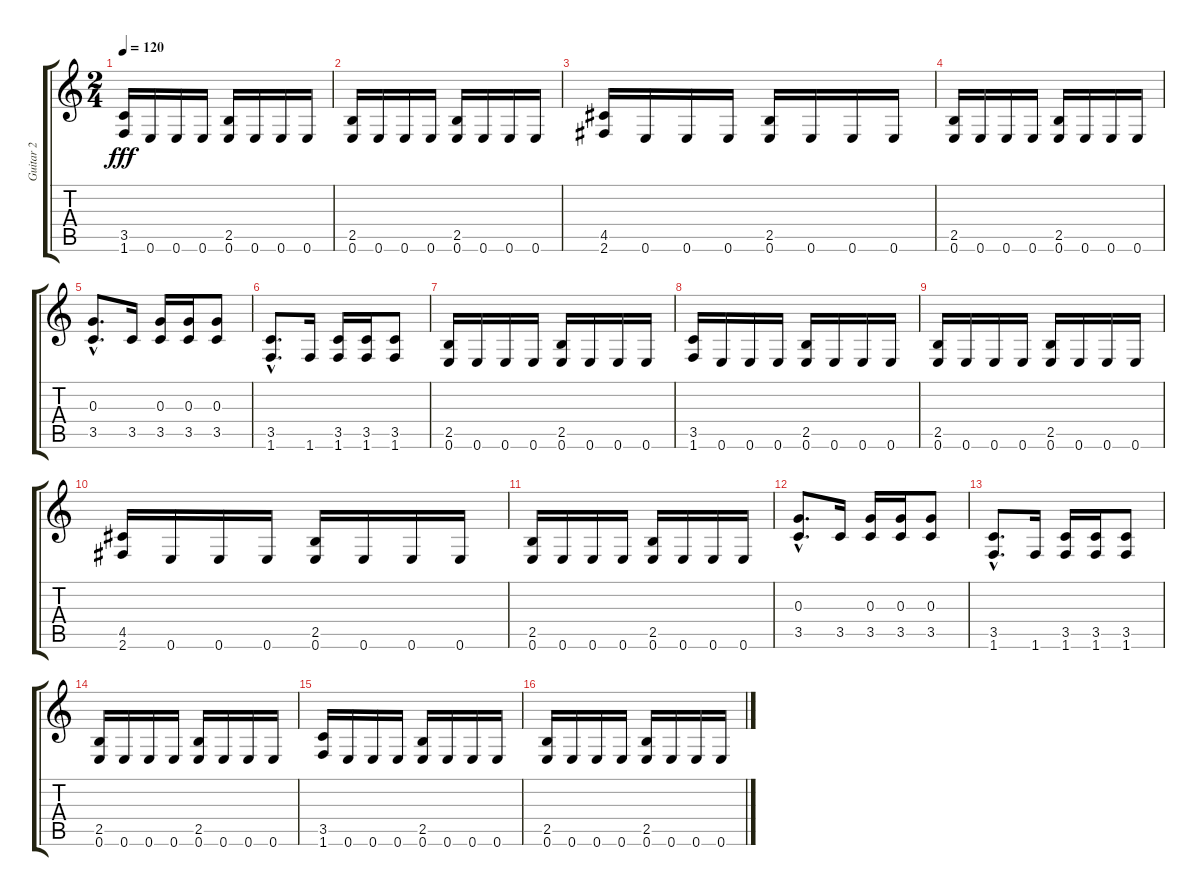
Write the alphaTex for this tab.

\track ("Guitar 2" "Guitar 2") {instrument distortionguitar}
\staff {score tabs}
\tuning (E4 B3 G3 D3 A2 E2) {hide}
\ts (2 4)
\tempo 120
\clef g2
\ks c
(3.5 1.6).16{dy fff} 0.6.16 0.6.16 0.6.16 (2.5 0.6).16 0.6.16 0.6.16 0.6.16 |
(2.5 0.6).16 0.6.16 0.6.16 0.6.16 (2.5 0.6).16 0.6.16 0.6.16 0.6.16 |
(4.5 2.6).16 0.6.16 0.6.16 0.6.16 (2.5 0.6).16 0.6.16 0.6.16 0.6.16 |
(2.5 0.6).16 0.6.16 0.6.16 0.6.16 (2.5 0.6).16 0.6.16 0.6.16 0.6.16 |
(0.3{hac} 3.5{hac}).8{d} 3.5.16 (0.3 3.5).16 (0.3 3.5).16 (0.3 3.5).8 |
(3.5{hac} 1.6{hac}).8{d} 1.6.16 (3.5 1.6).16 (3.5 1.6).16 (3.5 1.6).8 |
(2.5 0.6).16 0.6.16 0.6.16 0.6.16 (2.5 0.6).16 0.6.16 0.6.16 0.6.16 |
(3.5 1.6).16 0.6.16 0.6.16 0.6.16 (2.5 0.6).16 0.6.16 0.6.16 0.6.16 |
(2.5 0.6).16 0.6.16 0.6.16 0.6.16 (2.5 0.6).16 0.6.16 0.6.16 0.6.16 |
(4.5 2.6).16 0.6.16 0.6.16 0.6.16 (2.5 0.6).16 0.6.16 0.6.16 0.6.16 |
(2.5 0.6).16 0.6.16 0.6.16 0.6.16 (2.5 0.6).16 0.6.16 0.6.16 0.6.16 |
(0.3{hac} 3.5{hac}).8{d} 3.5.16 (0.3 3.5).16 (0.3 3.5).16 (0.3 3.5).8 |
(3.5{hac} 1.6{hac}).8{d} 1.6.16 (3.5 1.6).16 (3.5 1.6).16 (3.5 1.6).8 |
(2.5 0.6).16 0.6.16 0.6.16 0.6.16 (2.5 0.6).16 0.6.16 0.6.16 0.6.16 |
(3.5 1.6).16 0.6.16 0.6.16 0.6.16 (2.5 0.6).16 0.6.16 0.6.16 0.6.16 |
(2.5 0.6).16 0.6.16 0.6.16 0.6.16 (2.5 0.6).16 0.6.16 0.6.16 0.6.16
